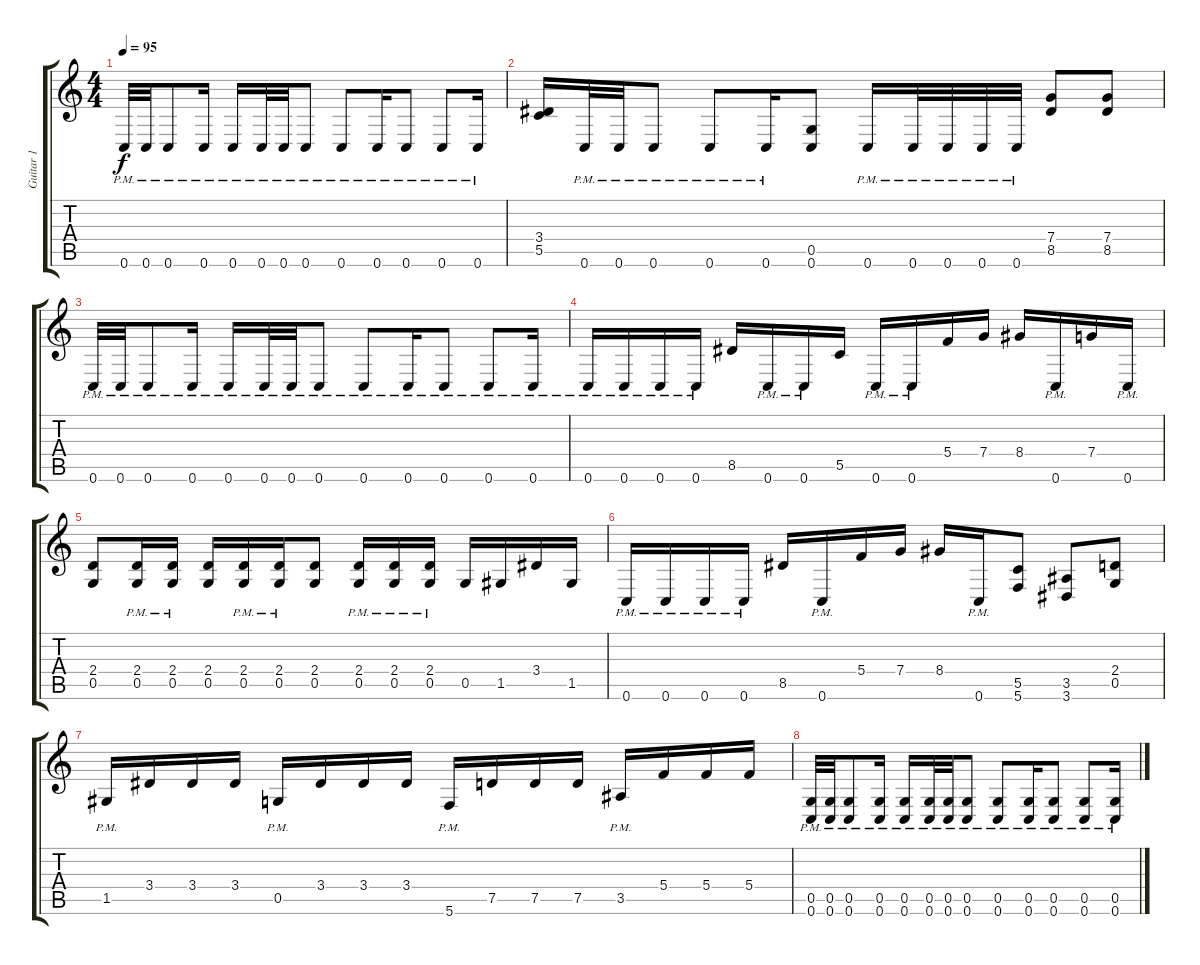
\track ("Guitar 1" "Guitar 1") {instrument distortionguitar}
\staff {score tabs}
\tuning (D4 A3 F3 C3 G2 C2) {hide}
\ts (4 4)
\tempo 95
\clef g2
\ks c
0.6{pm}.32{dy f} 0.6{pm}.32 0.6{pm}.8 0.6{pm}.16 0.6{pm}.16 0.6{pm}.32 0.6{pm}.32 0.6{pm}.8 0.6{pm}.8 0.6{pm}.16 0.6{pm}.8 0.6{pm}.8 0.6{pm}.16 |
(3.4 5.5).16 0.6{pm}.32 0.6{pm}.32 0.6{pm}.8 0.6{pm}.8 0.6{pm}.16 (0.5 0.6).8 0.6{pm}.16 0.6{pm}.32 0.6{pm}.32 0.6{pm}.32 0.6{pm}.32 (7.4 8.5).8 (7.4 8.5).8 |
0.6{pm}.32 0.6{pm}.32 0.6{pm}.8 0.6{pm}.16 0.6{pm}.16 0.6{pm}.32 0.6{pm}.32 0.6{pm}.8 0.6{pm}.8 0.6{pm}.16 0.6{pm}.8 0.6{pm}.8 0.6{pm}.16 |
0.6{pm}.16 0.6{pm}.16 0.6{pm}.16 0.6{pm}.16 8.5.16 0.6{pm}.16 0.6{pm}.16 5.5.16 0.6{pm}.16 0.6{pm}.16 5.4.16 7.4.16 8.4.16 0.6{pm}.16 7.4.16 0.6{pm}.16 |
(2.4 0.5).8 (2.4{pm} 0.5{pm}).16 (2.4{pm} 0.5{pm}).16 (2.4 0.5).16 (2.4{pm} 0.5{pm}).16 (2.4{pm} 0.5{pm}).16 (2.4 0.5).8 (2.4{pm} 0.5{pm}).16 (2.4{pm} 0.5{pm}).16 (2.4{pm} 0.5{pm}).16 0.5.16 1.5.16 3.4.16 1.5.16 |
0.6{pm}.16 0.6{pm}.16 0.6{pm}.16 0.6{pm}.16 8.5.16 0.6{pm}.16 5.4.16 7.4.16 8.4.16 0.6{pm}.16 (5.5 5.6).8 (3.5 3.6).8 (2.4 0.5).8 |
1.5{pm}.16 3.4.16 3.4.16 3.4.16 0.5{pm}.16 3.4.16 3.4.16 3.4.16 5.6{pm}.16 7.5.16 7.5.16 7.5.16 3.5{pm}.16 5.4.16 5.4.16 5.4.16 |
(0.5 0.6{pm}).32 (0.5 0.6{pm}).32 (0.5 0.6{pm}).8 (0.5 0.6{pm}).16 (0.5 0.6{pm}).16 (0.5 0.6{pm}).32 (0.5 0.6{pm}).32 (0.5 0.6{pm}).8 (0.5 0.6{pm}).8 (0.5 0.6{pm}).16 (0.5 0.6{pm}).8 (0.5 0.6{pm}).8 (0.5 0.6{pm}).16
